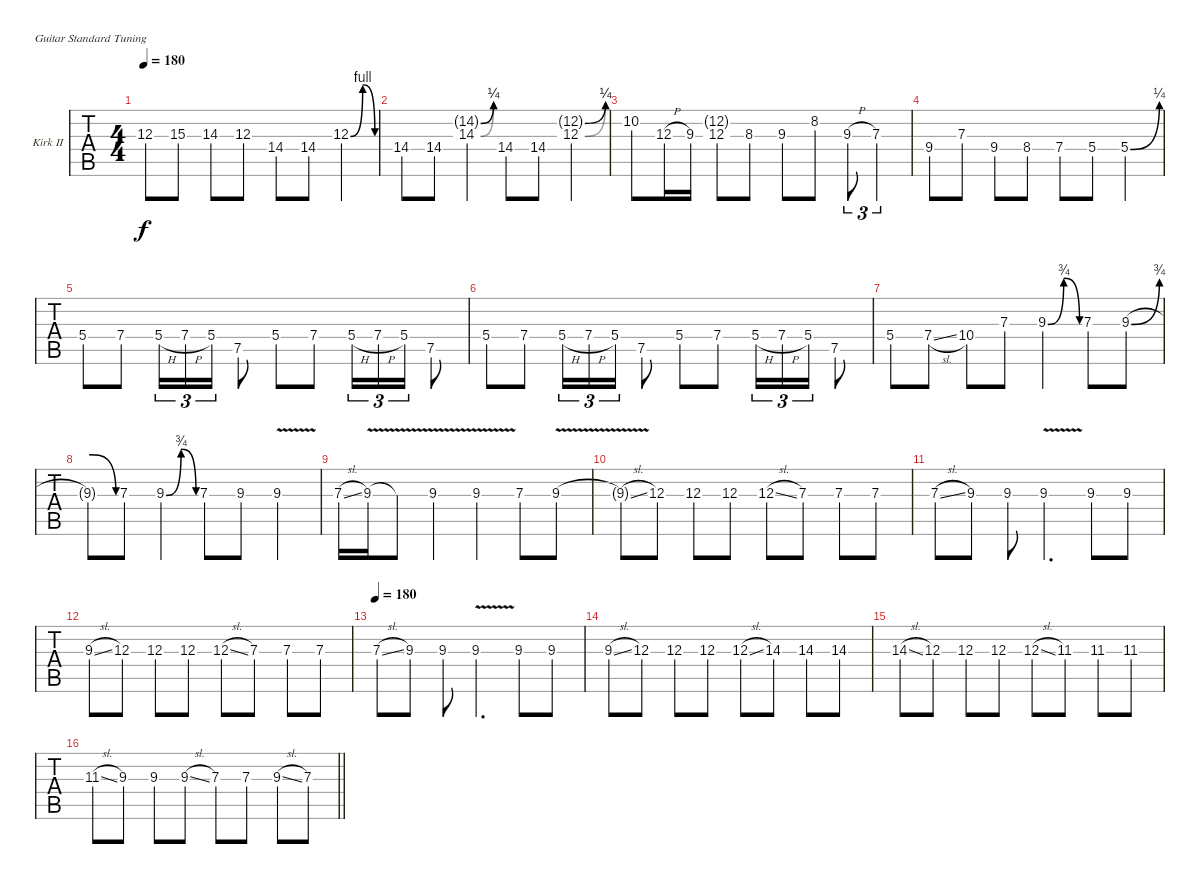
\bracketExtendMode groupsimilarinstruments
\firstSystemTrackNameOrientation horizontal
\otherSystemsTrackNameOrientation horizontal
\track ("Lead" "Kirk II") {instrument overdrivenguitar}
\staff {tabs}
\tuning (E4 B3 G3 D3 A2 E2)
\ts (4 4)
\beaming (8 2 2 2 2)
\tempo 180
\clef g2
\ks c
12.3.8{dy f} 15.3.8 14.3.8 12.3.8 14.4.8 14.4.8 12.3{be (bendrelease 0 0 20.4 4 20.4 4 46.199999999999996 0)}.4 |
14.4.8 14.4.8 (14.2{be (bend 0 0 60 1) g} 14.3{be (bend 0 0 60 1)}).4 14.4.8 14.4.8 (12.2{be (bend 0 0 60 1) g} 12.3{be (bend 0 0 60 1)}).4 |
10.2.8 12.3{h}.16 9.3.16 (12.2{g} 12.3).8 8.3.8 9.3.8 8.2.8 9.3{h}.8{tu (3 2)} 7.3.4{tu (3 2)} |
9.4.8 7.3.8 9.4.8 8.4.8 7.4.8 5.4.8 5.4{be (bend 0 0 30 1)}.4 |
5.4.8 7.4.8 5.4{h}.16{tu (3 2)} 7.4{h}.16{tu (3 2)} 5.4.16{tu (3 2)} 7.5.8 5.4.8 7.4.8 5.4{h}.16{tu (3 2)} 7.4{h}.16{tu (3 2)} 5.4.16{tu (3 2)} 7.5.8 |
5.4.8 7.4.8 5.4{h}.16{tu (3 2)} 7.4{h}.16{tu (3 2)} 5.4.16{tu (3 2)} 7.5.8 5.4.8 7.4.8 5.4{h}.16{tu (3 2)} 7.4{h}.16{tu (3 2)} 5.4.16{tu (3 2)} 7.5.8 |
5.4.8 7.4{sl}.8 10.4.8 7.3.8 9.3{be (bendrelease 0 0 30 3 30 3 60 0)}.4 7.3.8 9.3{be (bend 0 0 30 3)}.8 |
9.3{be (release 0 2 60 0) t}.8 7.3.8 9.3{be (bendrelease 0 0 30 3 30 3 60 0)}.4 7.3.8 9.3.8 9.3{v}.4 |
7.3{sl}.16 9.3{v}.16 9.3{v t}.8 9.3{v}.4 9.3{v}.4 7.3.8 9.3{v}.8 |
9.3{v sl t}.8 12.3.8 12.3.8 12.3.8 12.3{sl}.8 7.3.8 7.3.8 7.3.8 |
7.3{sl}.8 9.3.8 9.3.8 9.3{v}.4{d} 9.3.8 9.3.8 |
9.3{sl}.8 12.3.8 12.3.8 12.3.8 12.3{sl}.8 7.3.8 7.3.8 7.3.8 |
\tempo 180
7.3{sl}.8 9.3.8 9.3.8 9.3{v}.4{d} 9.3.8 9.3.8 |
9.3{sl}.8 12.3.8 12.3.8 12.3.8 12.3{sl}.8 14.3.8 14.3.8 14.3.8 |
14.3{sl}.8 12.3.8 12.3.8 12.3.8 12.3{sl}.8 11.3.8 11.3.8 11.3.8 |
\barLineRight lightlight
11.3{sl}.8 9.3.8 9.3.8 9.3{sl}.8 7.3.8 7.3.8 9.3{sl}.8 7.3.8
